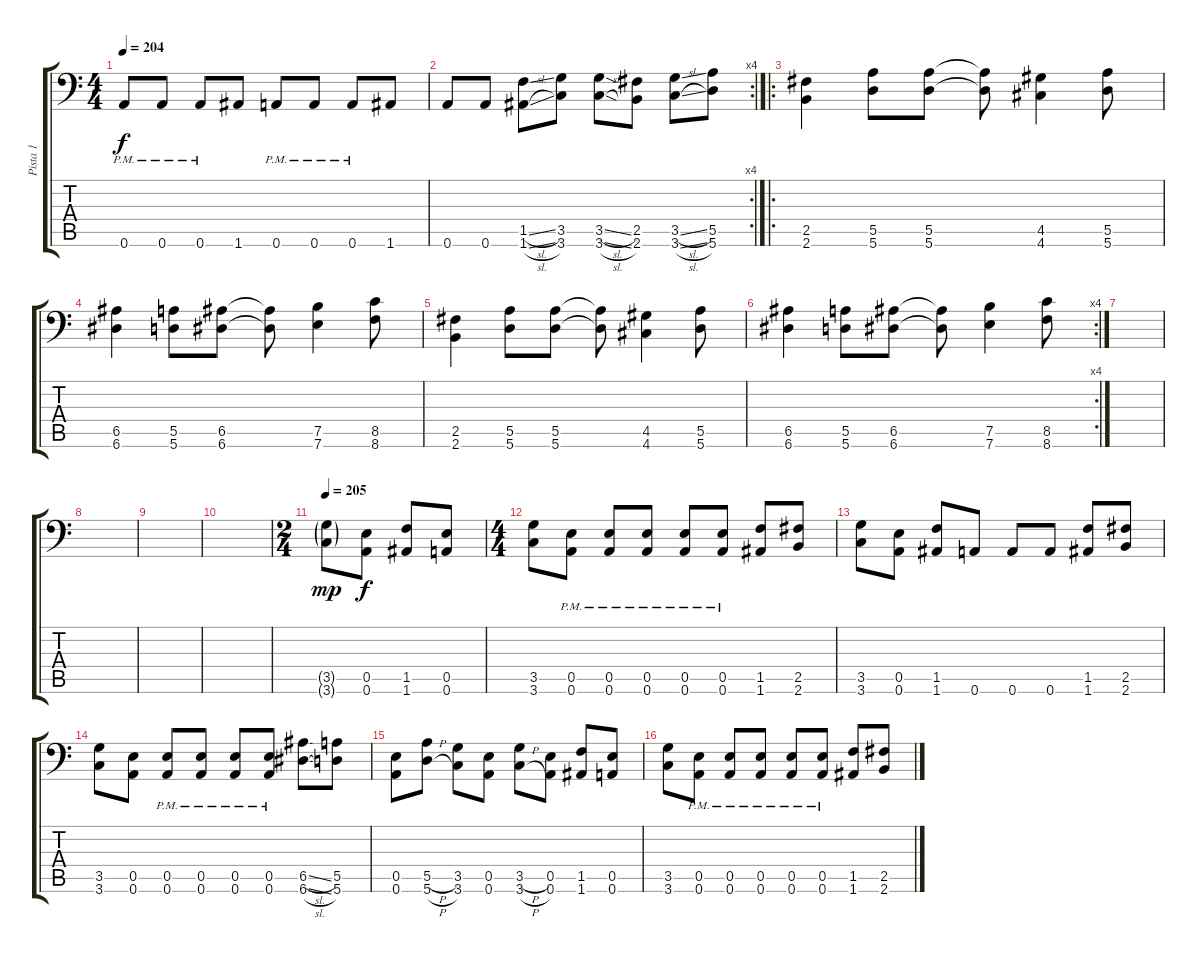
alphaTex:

\track ("Pista 1" "Pista 1") {instrument distortionguitar}
\staff {score tabs}
\tuning (B3 Gb3 D3 A2 E2 A1) {hide}
\ts (4 4)
\tempo 204
\clef f4
\ks c
0.6{pm}.8{dy f} 0.6{pm}.8 0.6{pm}.8 1.6.8 0.6{pm}.8 0.6{pm}.8 0.6{pm}.8 1.6.8 |
\rc 4
0.6.8 0.6.8 (1.5{sl} 1.6{sl}).8 (3.5 3.6).8 (3.5{sl} 3.6{sl}).8 (2.5 2.6).8 (3.5{sl} 3.6{sl}).8 (5.5 5.6).8 |
\ro
(2.5 2.6).4 (5.5 5.6).8 (5.5 5.6).8 (5.5{t} 5.6{t}).8 (4.5 4.6).4 (5.5 5.6).8 |
(6.5 6.6).4 (5.5 5.6).8 (6.5 6.6).8 (6.5{t} 6.6{t}).8 (7.5 7.6).4 (8.5 8.6).8 |
(2.5 2.6).4 (5.5 5.6).8 (5.5 5.6).8 (5.5{t} 5.6{t}).8 (4.5 4.6).4 (5.5 5.6).8 |
\rc 4
(6.5 6.6).4 (5.5 5.6).8 (6.5 6.6).8 (6.5{t} 6.6{t}).8 (7.5 7.6).4 (8.5 8.6).8 |
|
|
|
|
\ts (2 4)
\tempo 205
(3.5{g} 3.6{g}).8{dy mp} (0.5 0.6).8{dy f} (1.5 1.6).8 (0.5 0.6).8 |
\ts (4 4)
(3.5 3.6).8 (0.5{pm} 0.6{pm}).8 (0.5{pm} 0.6{pm}).8 (0.5{pm} 0.6{pm}).8 (0.5{pm} 0.6{pm}).8 (0.5{pm} 0.6{pm}).8 (1.5 1.6).8 (2.5 2.6).8 |
(3.5 3.6).8 (0.5 0.6).8 (1.5 1.6).8 0.6.8 0.6.8 0.6.8 (1.5 1.6).8 (2.5 2.6).8 |
(3.5 3.6).8 (0.5 0.6).8 (0.5{pm} 0.6{pm}).8 (0.5{pm} 0.6{pm}).8 (0.5{pm} 0.6{pm}).8 (0.5{pm} 0.6{pm}).8 (6.5{sl} 6.6{sl}).8 (5.5 5.6).8 |
(0.5 0.6).8 (5.5{h} 5.6{h}).8 (3.5 3.6).8 (0.5 0.6).8 (3.5{h} 3.6{h}).8 (0.5 0.6).8 (1.5 1.6).8 (0.5 0.6).8 |
(3.5 3.6).8 (0.5{pm} 0.6{pm}).8 (0.5{pm} 0.6{pm}).8 (0.5{pm} 0.6{pm}).8 (0.5{pm} 0.6{pm}).8 (0.5{pm} 0.6{pm}).8 (1.5 1.6).8 (2.5 2.6).8
